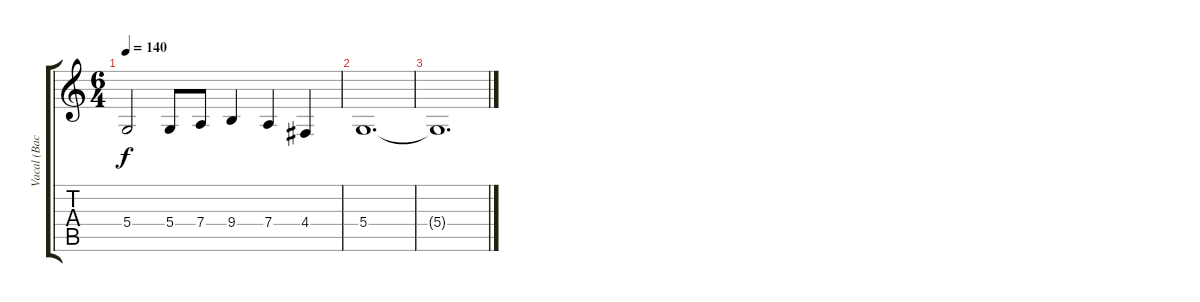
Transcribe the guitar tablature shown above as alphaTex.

\track ("Vacal (Back)" "Vacal (Bac") {instrument clarinet}
\staff {score tabs}
\tuning (E4 B3 G3 D3 A2 E2) {hide}
\ts (6 4)
\tempo 140
\clef g2
\ks c
5.4{t}.2{dy f} 5.4.8 7.4.8 9.4.4 7.4.4 4.4.4 |
5.4.1{d} |
5.4{t}.1{d volume 0}
